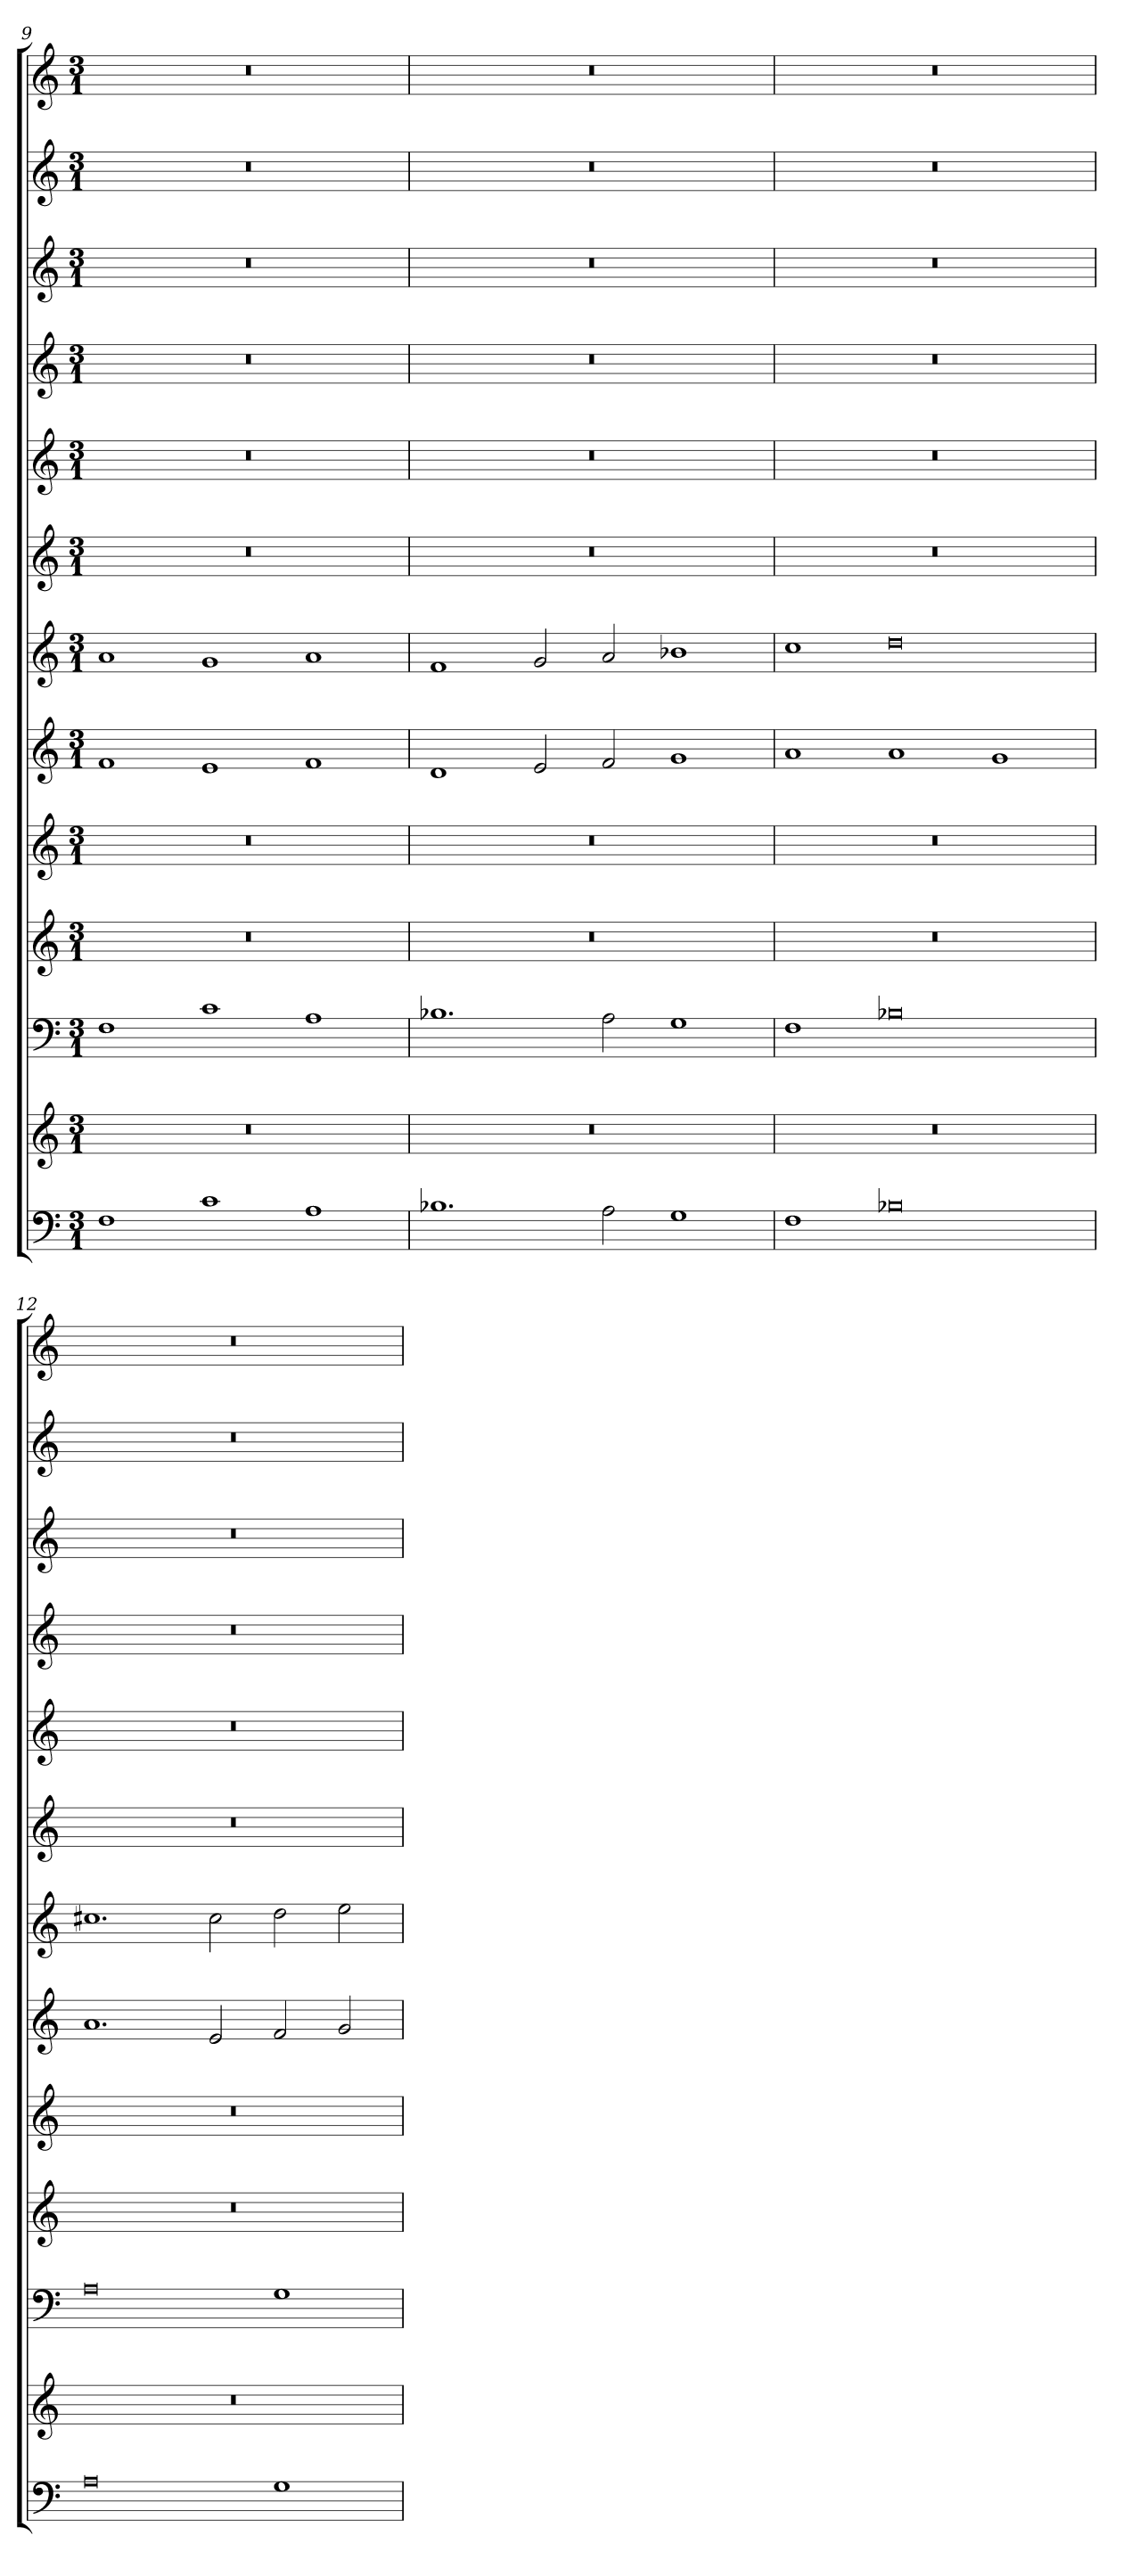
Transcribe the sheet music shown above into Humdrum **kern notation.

**kern	**kern	**kern	**kern	**kern	**kern	**kern	**kern	**kern	**kern	**kern	**kern	**kern
*part13	*part12	*part11	*part10	*part9	*part8	*part7	*part6	*part5	*part4	*part3	*part2	*part1
*staff13	*staff12	*staff11	*staff10	*staff9	*staff8	*staff7	*staff6	*staff5	*staff4	*staff3	*staff2	*staff1
*clefF4	*clefG2	*clefF4	*clefG2	*clefG2	*clefG2	*clefG2	*clefG2	*clefG2	*clefG2	*clefG2	*clefG2	*clefG2
*k[]	*k[]	*k[]	*k[]	*k[]	*k[]	*k[]	*k[]	*k[]	*k[]	*k[]	*k[]	*k[]
*C:	*C:	*C:	*C:	*C:	*C:	*C:	*C:	*C:	*C:	*C:	*C:	*C:
*M3/1	*M3/1	*M3/1	*M3/1	*M3/1	*M3/1	*M3/1	*M3/1	*M3/1	*M3/1	*M3/1	*M3/1	*M3/1
=9	=9	=9	=9	=9	=9	=9	=9	=9	=9	=9	=9	=9
1F	0.r	1F	0.r	0.r	1f	1a	0.r	0.r	0.r	0.r	0.r	0.r
1c	.	1c	.	.	1e	1g	.	.	.	.	.	.
1A	.	1A	.	.	1f	1a	.	.	.	.	.	.
=10	=10	=10	=10	=10	=10	=10	=10	=10	=10	=10	=10	=10
1.B-X	0.r	1.B-X	0.r	0.r	1d	1f	0.r	0.r	0.r	0.r	0.r	0.r
.	.	.	.	.	2e/	2g/	.	.	.	.	.	.
2A\	.	2A\	.	.	2f/	2a/	.	.	.	.	.	.
1G	.	1G	.	.	1g	1b-X	.	.	.	.	.	.
=11	=11	=11	=11	=11	=11	=11	=11	=11	=11	=11	=11	=11
1F	0.r	1F	0.r	0.r	1a	1cc	0.r	0.r	0.r	0.r	0.r	0.r
0B-X	.	0B-X	.	.	1a	0dd	.	.	.	.	.	.
.	.	.	.	.	1g	.	.	.	.	.	.	.
=12	=12	=12	=12	=12	=12	=12	=12	=12	=12	=12	=12	=12
0A	0.r	0A	0.r	0.r	1.a	1.cc#X	0.r	0.r	0.r	0.r	0.r	0.r
.	.	.	.	.	2e/	2cc#\	.	.	.	.	.	.
1G	.	1G	.	.	2f/	2dd\	.	.	.	.	.	.
.	.	.	.	.	2g/	2ee\	.	.	.	.	.	.
=	=	=	=	=	=	=	=	=	=	=	=	=
*-	*-	*-	*-	*-	*-	*-	*-	*-	*-	*-	*-	*-
